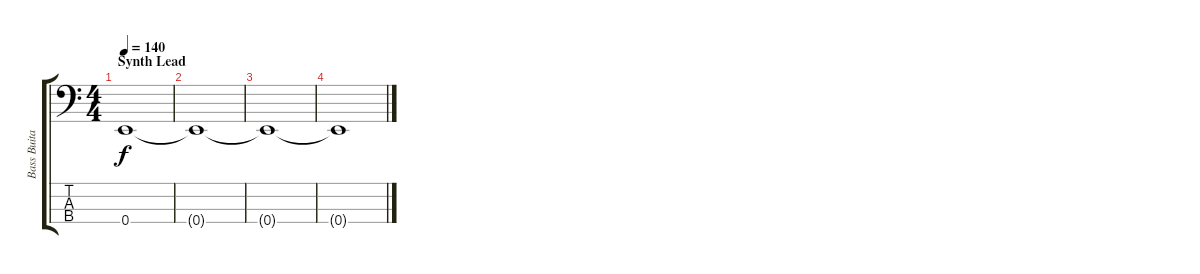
\track ("Bass Buitar" "Bass Buita") {instrument electricbassfinger}
\staff {score tabs}
\tuning (G2 D2 A1 E1) {hide}
\ts (4 4)
\section ("" "Synth Lead")
\tempo 140
\clef f4
\ks c
0.4.1{dy f} |
0.4{t}.1 |
0.4{t}.1 |
0.4{t}.1
